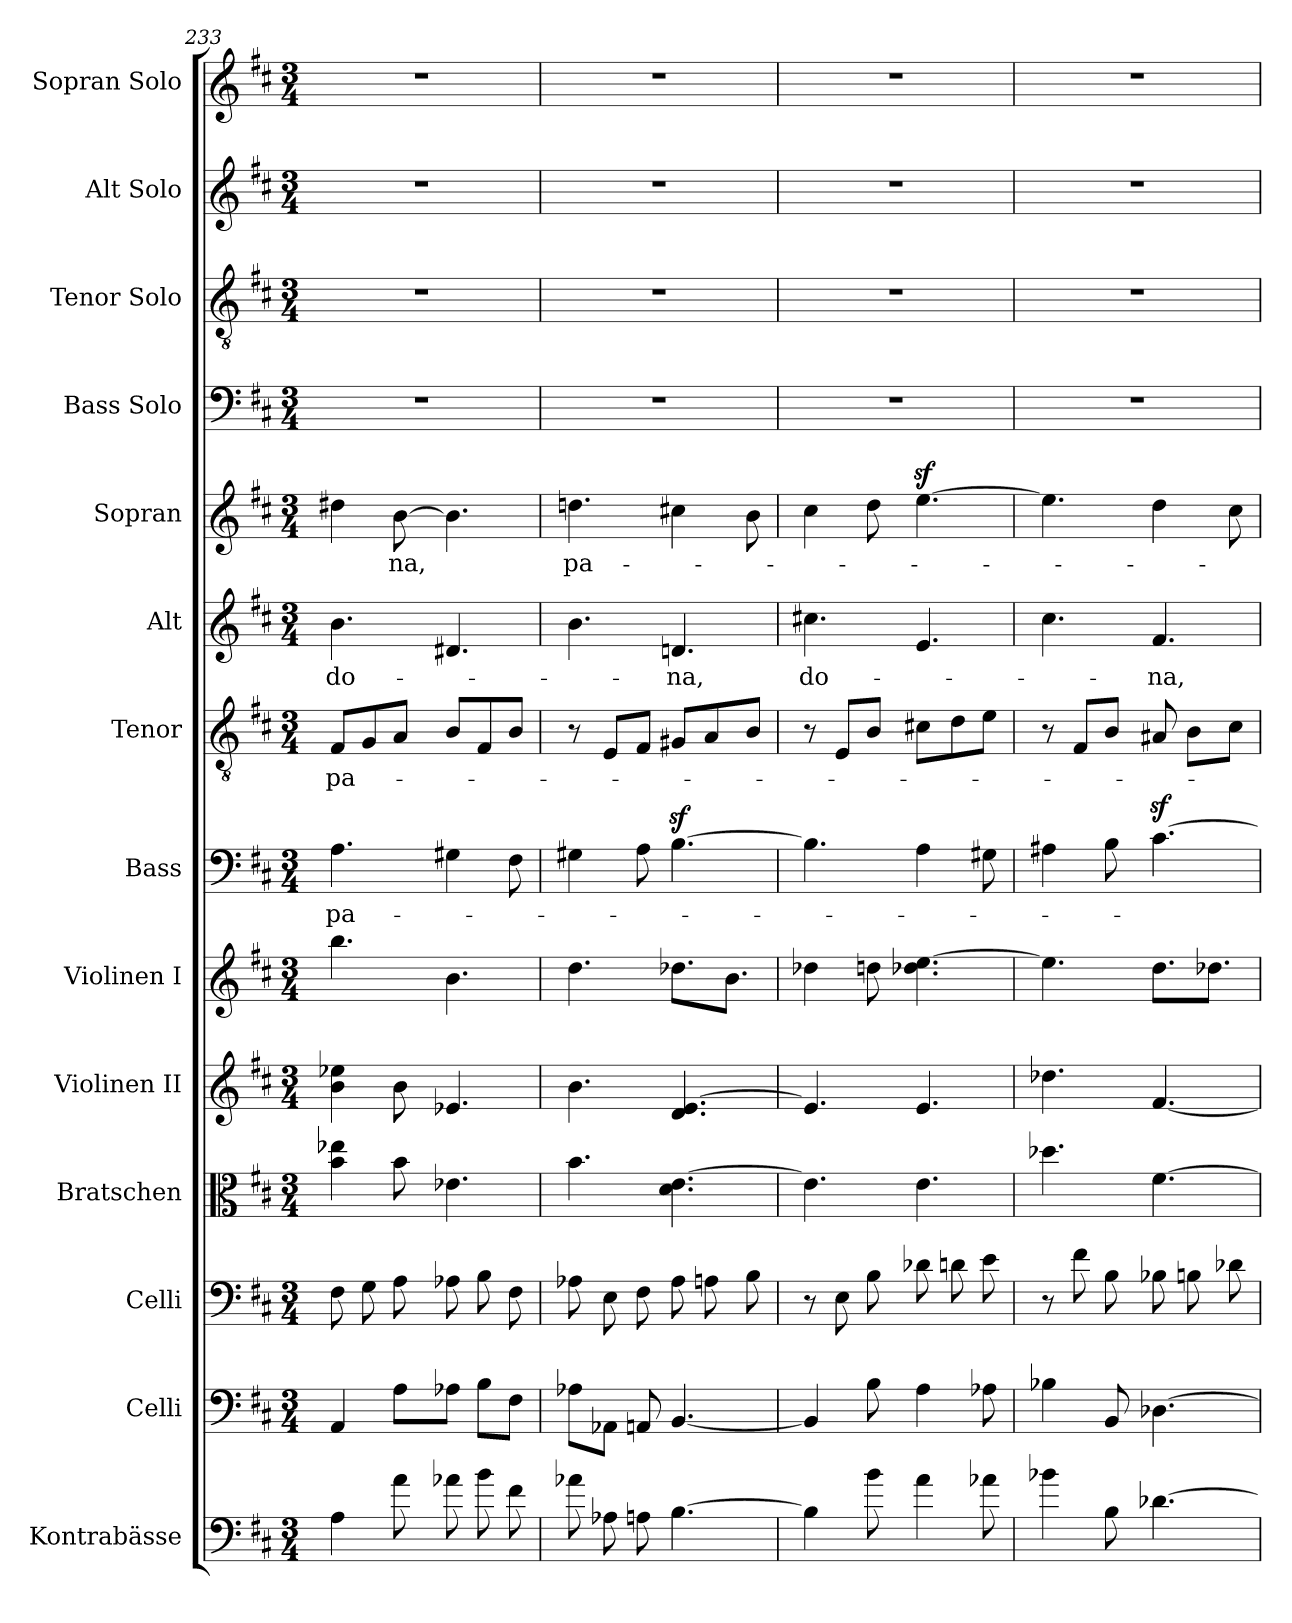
**kern	**kern	**kern	**kern	**kern	**kern	**kern	**text	**kern	**text	**kern	**text	**kern	**text	**kern	**kern	**kern	**kern
*part14	*part13	*part12	*part11	*part10	*part9	*part8	*part8	*part7	*part7	*part6	*part6	*part5	*part5	*part4	*part3	*part2	*part1
*staff14	*staff13	*staff12	*staff11	*staff10	*staff9	*staff8	*staff8	*staff7	*staff7	*staff6	*staff6	*staff5	*staff5	*staff4	*staff3	*staff2	*staff1
*I"Kontrabässe	*I"Celli	*I"Celli	*I"Bratschen	*I"Violinen II	*I"Violinen I	*I"Bass	*	*I"Tenor	*	*I"Alt	*	*I"Sopran	*	*I"Bass Solo	*I"Tenor Solo	*I"Alt Solo	*I"Sopran Solo
*	*I'Cl.	*	*	*	*I'Vl.	*I'B.	*	*I'T.	*	*I'A.	*	*I'S.	*	*I'B.S.	*I'T.S.	*I'A.S.	*I'S.S.
*clefF4	*clefF4	*clefF4	*clefC3	*clefG2	*clefG2	*clefF4	*	*clefGv2	*	*clefG2	*	*clefG2	*	*clefF4	*clefGv2	*clefG2	*clefG2
*ITrd7c12	*	*	*	*	*	*	*	*	*	*	*	*	*	*	*	*	*
*k[f#c#]	*k[f#c#]	*k[f#c#]	*k[f#c#]	*k[f#c#]	*k[f#c#]	*k[f#c#]	*	*k[f#c#]	*	*k[f#c#]	*	*k[f#c#]	*	*k[f#c#]	*k[f#c#]	*k[f#c#]	*k[f#c#]
*	*D:	*D:	*D:	*D:	*D:	*D:	*	*D:	*	*D:	*	*D:	*	*D:	*D:	*D:	*D:
*M3/4	*M3/4	*M3/4	*M3/4	*M3/4	*M3/4	*M3/4	*	*M3/4	*	*M3/4	*	*M3/4	*	*M3/4	*M3/4	*M3/4	*M3/4
=233	=233	=233	=233	=233	=233	=233	=233	=233	=233	=233	=233	=233	=233	=233	=233	=233	=233
!	!	!	!	!	!	!	!LO:LY:b	!	!LO:LY:b	!	!LO:LY:b	!	!	!	!	!	!
4AA\	4AA/	8F#\	4b\ 4ee-X\	4b\ 4ee-X\	4.bb\	4.A\	-pa-	8F#/L	pa-	4.b\	-do-	4dd#X\	.	2.r	2.r	2.r	2.r
.	.	8G\	.	.	.	.	.	8G/	.	.	.	.	.	.	.	.	.
!	!	!	!	!	!	!	!	!	!	!	!	!	!LO:LY:b	!	!	!	!
8A\	8A\L	8A\	8b\	8b\	.	.	.	8A/J	.	.	.	[8b\	na,	.	.	.	.
8A-X\	8A-X\J	8A-X\	4.e-X\	4.e-X/	4.b\	4G#X\	.	8B/L	.	4.d#X/	.	4.b\]	.	.	.	.	.
8B\	8B\L	8B\	.	.	.	.	.	8F#/	.	.	.	.	.	.	.	.	.
8F#\	8F#\J	8F#\	.	.	.	8F#\	.	8B/J	.	.	.	.	.	.	.	.	.
!!LO:LB:g=z
=234	=234	=234	=234	=234	=234	=234	=234	=234	=234	=234	=234	=234	=234	=234	=234	=234	=234
!	!	!	!	!	!	!	!	!	!	!	!	!	!LO:LY:b	!	!	!	!
8A-X\	8A-X\L	8A-X\	4.b\	4.b\	4.dd\	4G#X\	.	8r	.	4.b\	.	4.ddn\	pa-	2.r	2.r	2.r	2.r
8AA-X\	8AA-X\J	8E\	.	.	.	.	.	8E/L	.	.	.	.	.	.	.	.	.
8AAn\	8AAn/	8F#\	.	.	.	8A\	.	8F#/J	.	.	.	.	.	.	.	.	.
!	!	!	!	!	!	!	!	!	!	!	!LO:LY:b	!	!	!	!	!	!
[4.BB\	[4.BB/	8A-\	4.d\ [4.e\	4.d/ [4.e/	8.dd-X\L	[4.Bz>\	.	8G#X/L	.	4.dn/	na,	4cc#X\	.	.	.	.	.
.	.	8An\	.	.	.	.	.	8A/	.	.	.	.	.	.	.	.	.
.	.	.	.	.	8.b\J	.	.	.	.	.	.	.	.	.	.	.	.
.	.	8B\	.	.	.	.	.	8B/J	.	.	.	8b\	.	.	.	.	.
=235	=235	=235	=235	=235	=235	=235	=235	=235	=235	=235	=235	=235	=235	=235	=235	=235	=235
!	!	!	!	!	!	!	!	!	!	!	!LO:LY:b	!	!	!	!	!	!
4BB\]	4BB/]	8r	4.e\]	4.e/]	4dd-X\	4.B\]	.	8r	.	4.cc#X\	-do-	4cc#\	.	2.r	2.r	2.r	2.r
.	.	8E\	.	.	.	.	.	8E/L	.	.	.	.	.	.	.	.	.
8B\	8B\	8B\	.	.	8ddn\	.	.	8B/J	.	.	.	8dd\	.	.	.	.	.
4A\	4A\	8d-X\	4.e\	4.e/	4.dd-X\ [4.ee\	4A\	.	8c#X\L	.	4.e/	.	[4.eez>\	.	.	.	.	.
.	.	8dn\	.	.	.	.	.	8d\	.	.	.	.	.	.	.	.	.
8A-X\	8A-X\	8e\	.	.	.	8G#X\	.	8e\J	.	.	.	.	.	.	.	.	.
=236	=236	=236	=236	=236	=236	=236	=236	=236	=236	=236	=236	=236	=236	=236	=236	=236	=236
4B-X\	4B-X\	8r	4.dd-X\	4.dd-X\	4.ee\]	4A#X\	.	8r	.	4.cc#\	.	4.ee\]	.	2.r	2.r	2.r	2.r
.	.	8f#\	.	.	.	.	.	8F#/L	.	.	.	.	.	.	.	.	.
8BB\	8BB/	8B\	.	.	.	8B\	.	8B/J	.	.	.	.	.	.	.	.	.
!	!	!	!	!	!	!	!	!	!	!	!LO:LY:b	!	!	!	!	!	!
[4.D-X\	[4.D-X\	8B-X\	[4.f#\	[4.f#/	8.dd\L	[4.c#z>\	.	8A#X/	.	4.f#/	na,	4dd\	.	.	.	.	.
.	.	8Bn\	.	.	.	.	.	8B\L	.	.	.	.	.	.	.	.	.
.	.	.	.	.	8.dd-X\J	.	.	.	.	.	.	.	.	.	.	.	.
.	.	8d-X\	.	.	.	.	.	8c#\J	.	.	.	8cc#\	.	.	.	.	.
=	=	=	=	=	=	=	=	=	=	=	=	=	=	=	=	=	=
*-	*-	*-	*-	*-	*-	*-	*-	*-	*-	*-	*-	*-	*-	*-	*-	*-	*-
